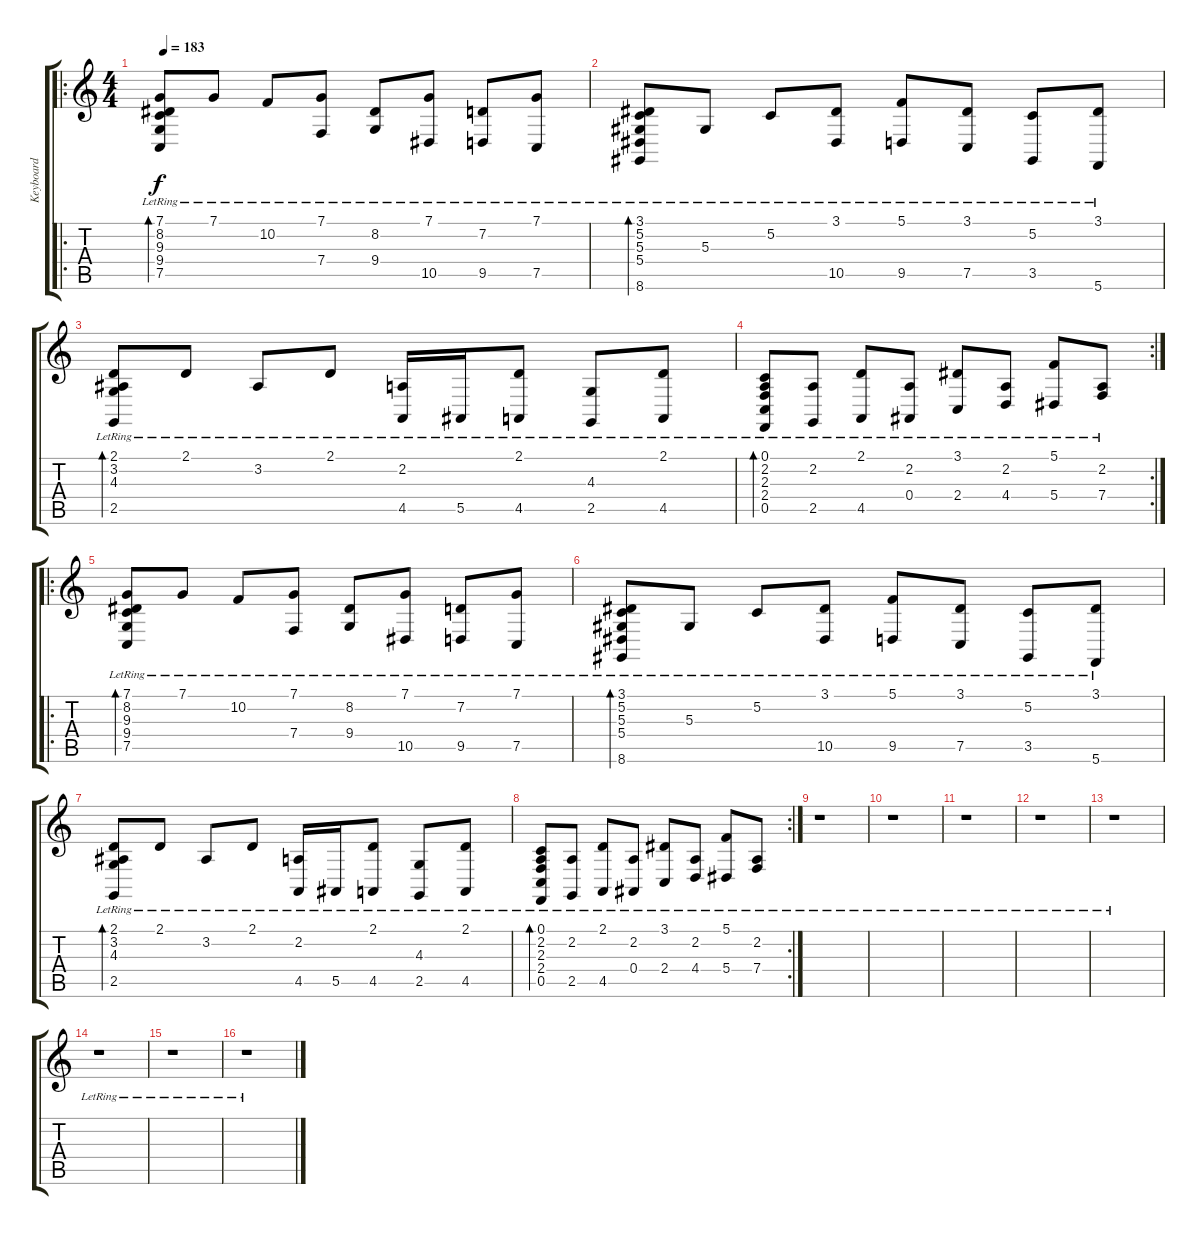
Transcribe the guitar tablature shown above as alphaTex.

\track ("Keyboard" "Keyboard") {instrument harpsichord}
\staff {score tabs}
\tuning (C4 G3 Eb3 Bb2 F2 C2) {hide}
\ro
\ts (4 4)
\tempo 183
\clef g2
\ks c
(7.1{lr} 8.2{lr} 9.3{lr} 9.4{lr} 7.5{lr}).8{bd 120 dy f} 7.1{lr}.8 10.2{lr}.8 (7.1{lr} 7.4{lr}).8 (8.2{lr} 9.4{lr}).8 (7.1{lr} 10.5{lr}).8 (7.2{lr} 9.5{lr}).8 (7.1{lr} 7.5{lr}).8 |
(3.1{lr} 5.2{lr} 5.3{lr} 5.4{lr} 8.6{lr}).8{bd 120} 5.3{lr}.8 5.2{lr}.8 (3.1{lr} 10.5{lr}).8 (5.1{lr} 9.5{lr}).8 (3.1{lr} 7.5{lr}).8 (5.2{lr} 3.5{lr}).8 (3.1{lr} 5.6{lr}).8 |
(2.1{lr} 3.2{lr} 4.3{lr} 2.5{lr}).8{bd 120} 2.1{lr}.8 3.2{lr}.8 2.1{lr}.8 (2.2{lr} 4.5{lr}).16 5.5{lr}.16 (2.1{lr} 4.5{lr}).8 (4.3{lr} 2.5{lr}).8 (2.1{lr} 4.5{lr}).8 |
\rc 2
(0.1{lr} 2.2{lr} 2.3{lr} 2.4{lr} 0.5{lr}).8{bd 120} (2.2{lr} 2.5{lr}).8 (2.1{lr} 4.5{lr}).8 (2.2{lr} 0.4{lr}).8 (3.1{lr} 2.4{lr}).8 (2.2{lr} 4.4{lr}).8 (5.1{lr} 5.4{lr}).8 (2.2{lr} 7.4{lr}).8 |
\ro
(7.1{lr} 8.2{lr} 9.3{lr} 9.4{lr} 7.5{lr}).8{bd 120} 7.1{lr}.8 10.2{lr}.8 (7.1{lr} 7.4{lr}).8 (8.2{lr} 9.4{lr}).8 (7.1{lr} 10.5{lr}).8 (7.2{lr} 9.5{lr}).8 (7.1{lr} 7.5{lr}).8 |
(3.1{lr} 5.2{lr} 5.3{lr} 5.4{lr} 8.6{lr}).8{bd 120} 5.3{lr}.8 5.2{lr}.8 (3.1{lr} 10.5{lr}).8 (5.1{lr} 9.5{lr}).8 (3.1{lr} 7.5{lr}).8 (5.2{lr} 3.5{lr}).8 (3.1{lr} 5.6{lr}).8 |
(2.1{lr} 3.2{lr} 4.3{lr} 2.5{lr}).8{bd 120} 2.1{lr}.8 3.2{lr}.8 2.1{lr}.8 (2.2{lr} 4.5{lr}).16 5.5{lr}.16 (2.1{lr} 4.5{lr}).8 (4.3{lr} 2.5{lr}).8 (2.1{lr} 4.5{lr}).8 |
\rc 2
(0.1{lr} 2.2{lr} 2.3{lr} 2.4{lr} 0.5{lr}).8{bd 120} (2.2{lr} 2.5{lr}).8 (2.1{lr} 4.5{lr}).8 (2.2{lr} 0.4{lr}).8 (3.1{lr} 2.4{lr}).8 (2.2{lr} 4.4{lr}).8 (5.1{lr} 5.4{lr}).8 (2.2{lr} 7.4{lr}).8 |
r.1 |
r.1 |
r.1 |
r.1 |
r.1 |
r.1 |
r.1 |
r.1
